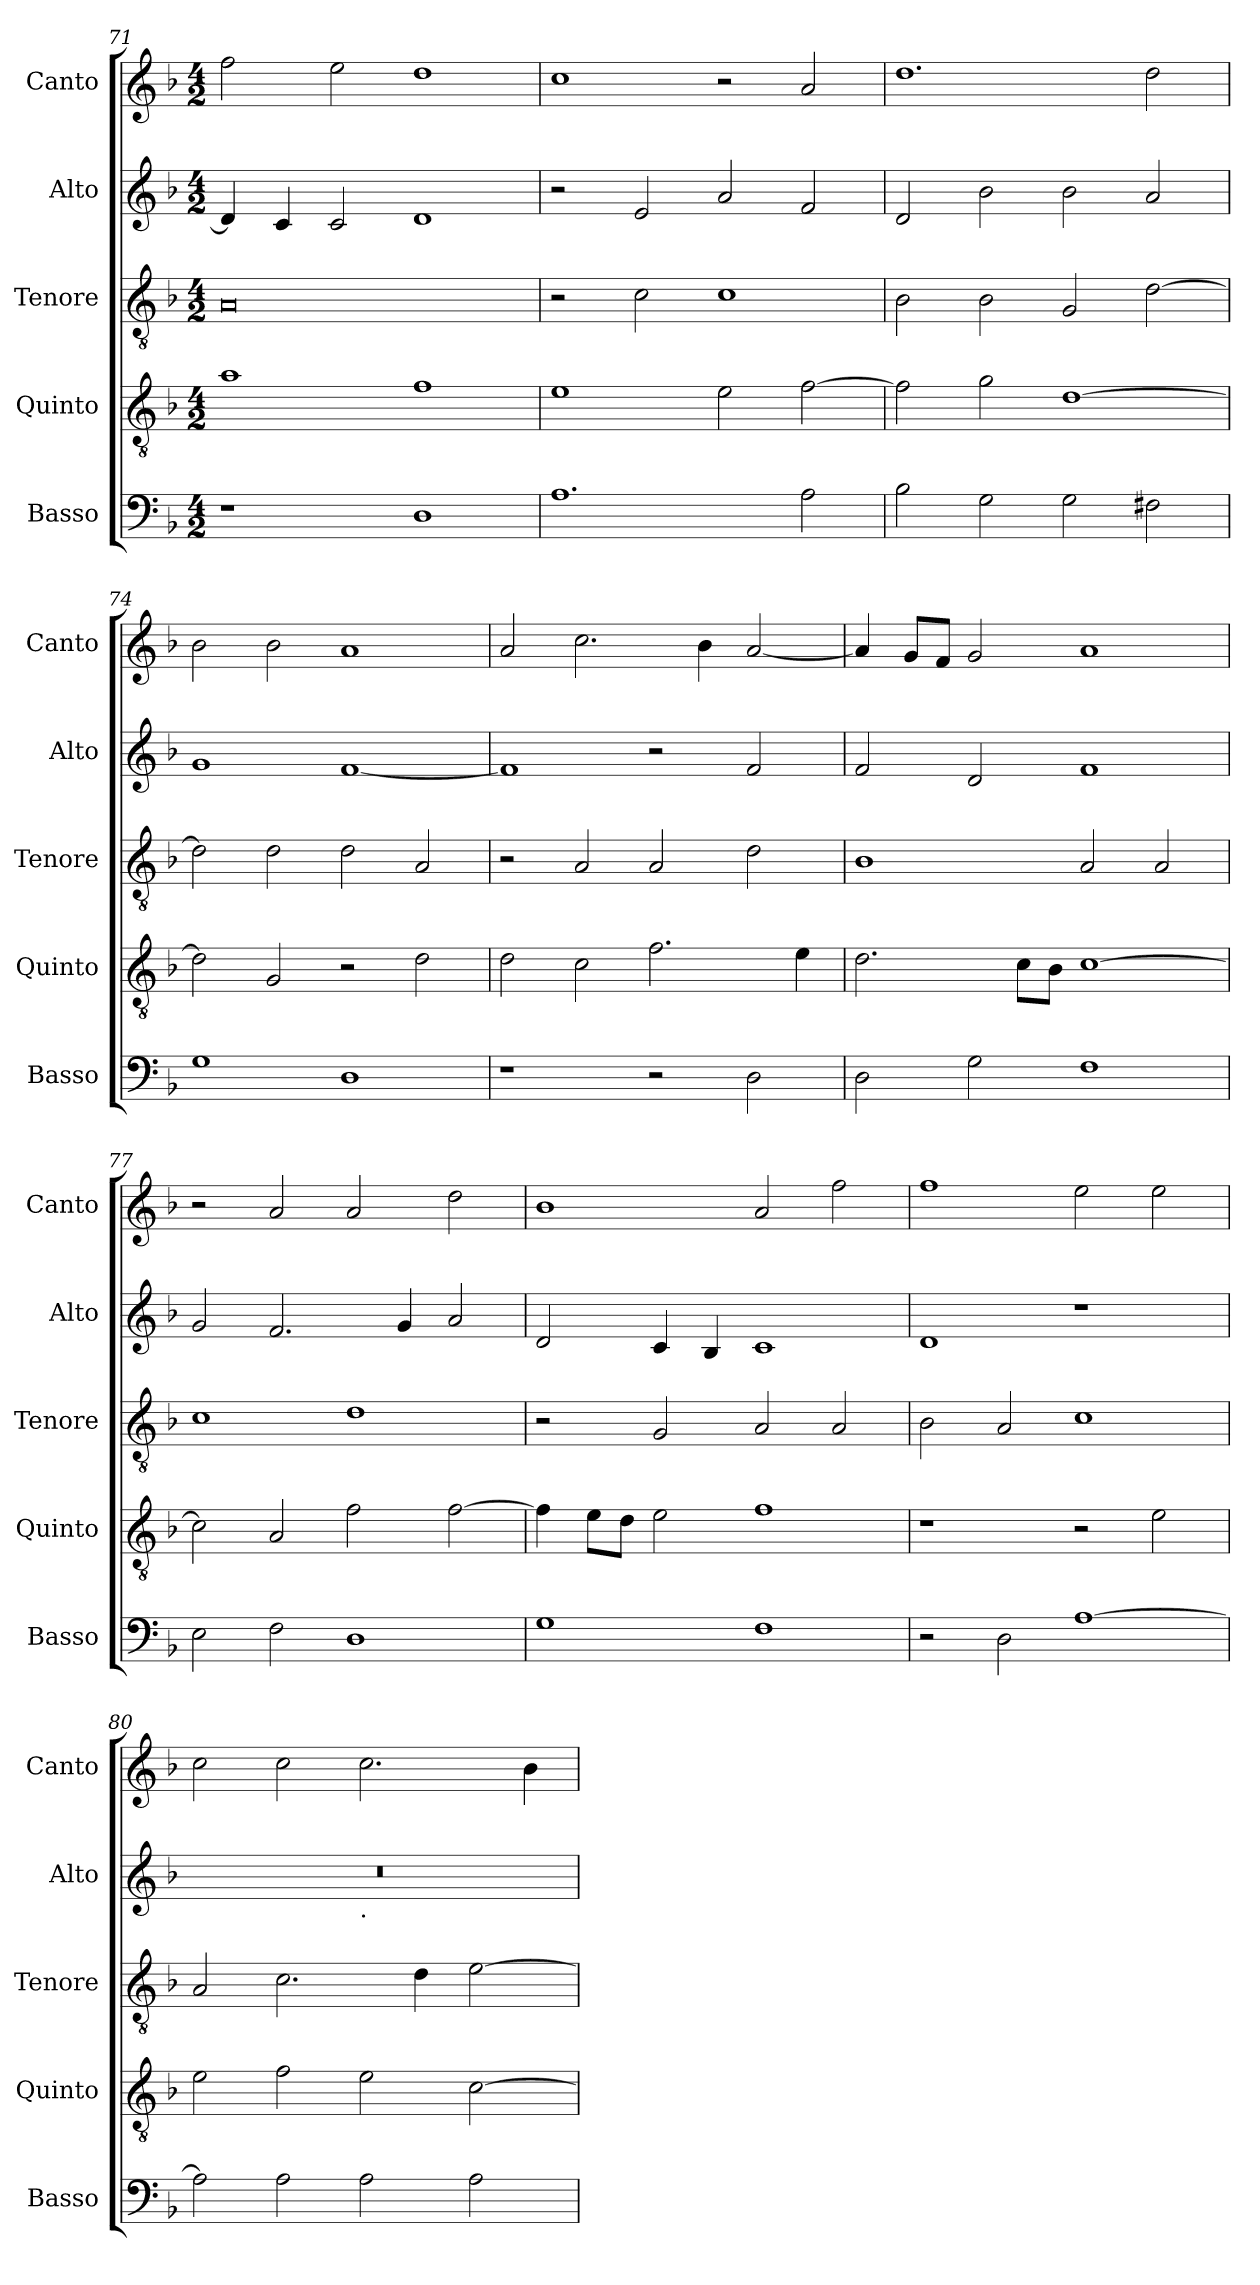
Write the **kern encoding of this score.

**kern	**kern	**kern	**kern	**kern
*part5	*part4	*part3	*part2	*part1
*staff5	*staff4	*staff3	*staff2	*staff1
*I"Basso	*I"Quinto	*I"Tenore	*I"Alto	*I"Canto
*I'Basso	*I'Quinto	*I'Tenore	*I'Alto	*I'Canto
*clefF4	*clefGv2	*clefGv2	*clefG2	*clefG2
*k[b-]	*k[b-]	*k[b-]	*k[b-]	*k[b-]
*F:	*F:	*F:	*F:	*F:
*M4/2	*M4/2	*M4/2	*M4/2	*M4/2
=71	=71	=71	=71	=71
1r	1a	0A	4d/]	2ff\
.	.	.	4c/	.
.	.	.	2c/	2ee\
1D	1f	.	1d	1dd
=72	=72	=72	=72	=72
1.A	1e	2r	2r	1cc
.	.	2c\	2e/	.
.	2e\	1c	2a/	2r
2A\	[2f\	.	2f/	2a/
=73	=73	=73	=73	=73
2B-\	2f\]	2B-\	2d/	1.dd
2G\	2g\	2B-\	2b-\	.
2G\	[1d	2G/	2b-\	.
2F#X\	.	[2d\	2a/	2dd\
!!LO:LB:g=z
=74	=74	=74	=74	=74
1G	2d\]	2d\]	1g	2b-\
.	2G/	2d\	.	2b-\
1D	2r	2d\	[1f	1a
.	2d\	2A/	.	.
=75	=75	=75	=75	=75
1r	2d\	2r	1f]	2a/
.	2c\	2A/	.	2.cc\
2r	2.f\	2A/	2r	.
.	.	.	.	4b-\
2D\	.	2d\	2f/	[2a/
.	4e\	.	.	.
=76	=76	=76	=76	=76
2D\	2.d\	1B-	2f/	4a/]
.	.	.	.	8g/L
.	.	.	.	8f/J
2G\	.	.	2d/	2g/
.	8c\L	.	.	.
.	8B-\J	.	.	.
1F	[1c	2A/	1f	1a
.	.	2A/	.	.
=77	=77	=77	=77	=77
2E\	2c\]	1c	2g/	2r
2F\	2A/	.	2.f/	2a/
1D	2f\	1d	.	2a/
.	.	.	4g/	.
.	[2f\	.	2a/	2dd\
!!LO:PB:g=z
=78	=78	=78	=78	=78
1G	4f\]	2r	2d/	1b-
.	8e\L	.	.	.
.	8d\J	.	.	.
.	2e\	2G/	4c/	.
.	.	.	4B-/	.
1F	1f	2A/	1c	2a/
.	.	2A/	.	2ff\
=79	=79	=79	=79	=79
2r	1r	2B-\	1d	1ff
2D\	.	2A/	.	.
[1A	2r	1c	1r	2ee\
.	2e\	.	.	2ee\
=80	=80	=80	=80	=80
*	*	*	*^	*
2A\]	2e\	2A/	0r	1ryy	2cc\
2A\	2f\	2.c\	.	.	2cc\
!	!	!	!	!LO:TX:b:t=.	!
2A\	2e\	.	.	1ryy	2.cc\
.	.	4d\	.	.	.
2A\	[2c\	[2e\	.	.	.
.	.	.	.	.	4b-\
*	*	*	*v	*v	*
=	=	=	=	=
*-	*-	*-	*-	*-
